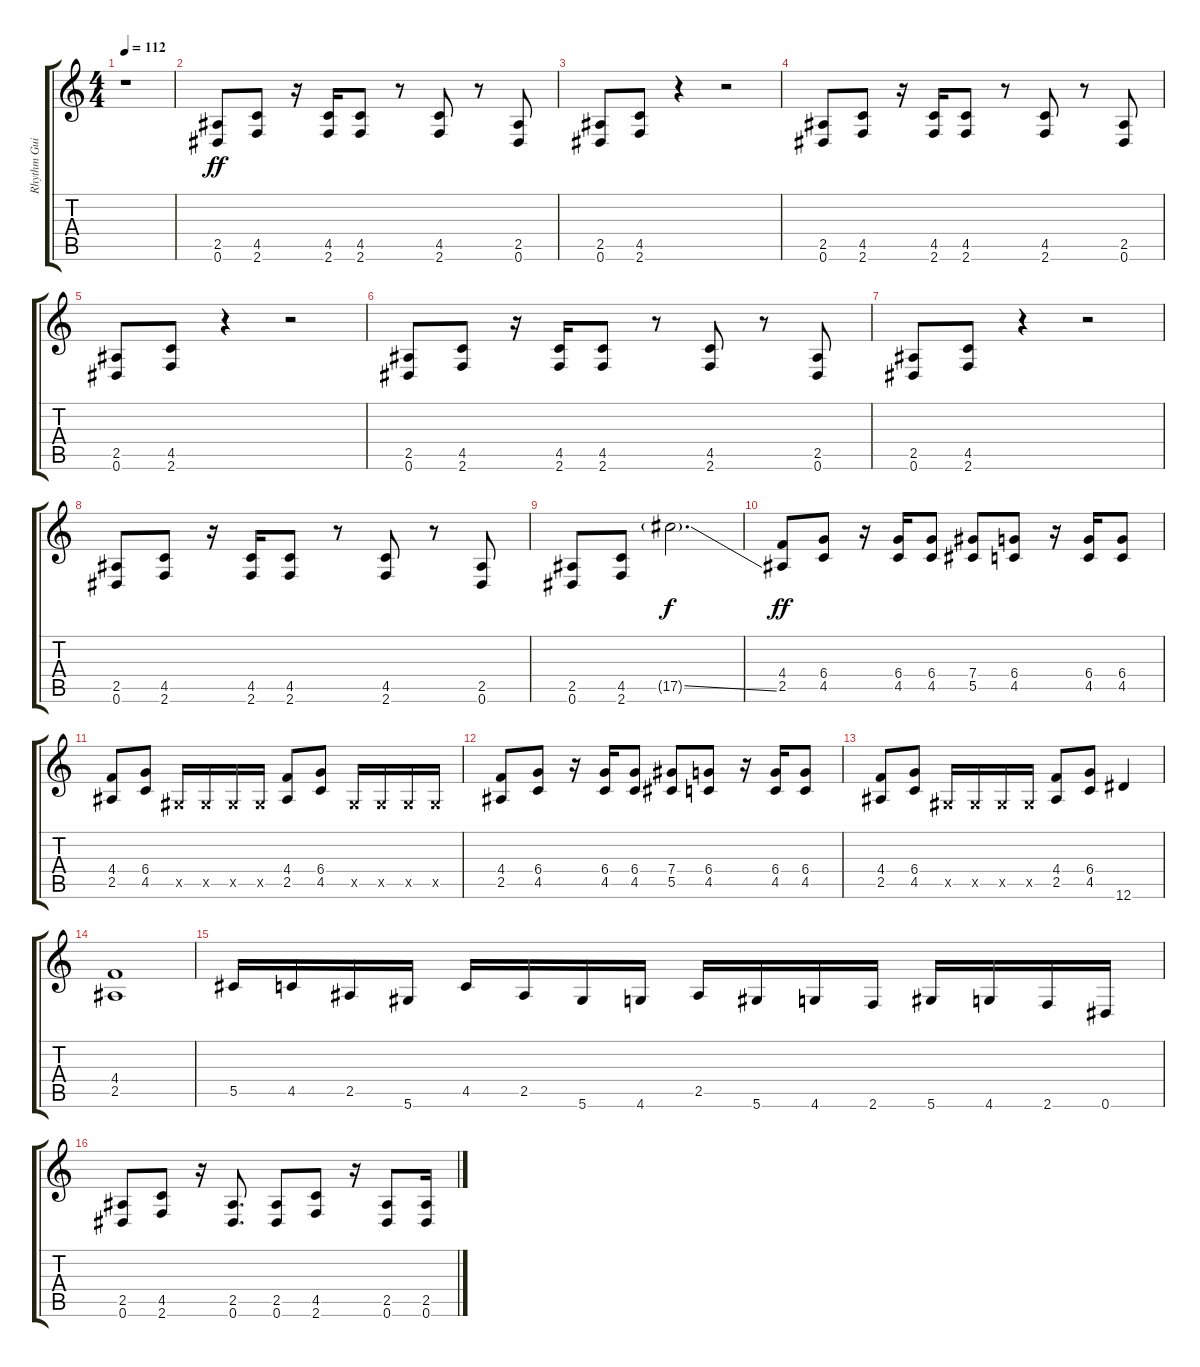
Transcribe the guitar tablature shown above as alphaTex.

\track ("Rhythm Guitar" "Rhythm Gui") {instrument distortionguitar}
\staff {score tabs}
\tuning (Eb4 Bb3 Gb3 Db3 Ab2 Eb2) {hide}
\ts (4 4)
\tempo 112
\clef g2
\ks c
r.1{dy ff} |
(2.5 0.6).8 (4.5 2.6).8 r.16 (4.5 2.6).16 (4.5 2.6).8 r.8 (4.5 2.6).8 r.8 (2.5 0.6).8 |
(2.5 0.6).8 (4.5 2.6).8 r.4 r.2 |
(2.5 0.6).8 (4.5 2.6).8 r.16 (4.5 2.6).16 (4.5 2.6).8 r.8 (4.5 2.6).8 r.8 (2.5 0.6).8 |
(2.5 0.6).8 (4.5 2.6).8 r.4 r.2 |
(2.5 0.6).8 (4.5 2.6).8 r.16 (4.5 2.6).16 (4.5 2.6).8 r.8 (4.5 2.6).8 r.8 (2.5 0.6).8 |
(2.5 0.6).8 (4.5 2.6).8 r.4 r.2 |
(2.5 0.6).8 (4.5 2.6).8 r.16 (4.5 2.6).16 (4.5 2.6).8 r.8 (4.5 2.6).8 r.8 (2.5 0.6).8 |
(2.5 0.6).8 (4.5 2.6).8 17.5{ss g}.2{d dy f} |
(4.4 2.5).8{dy ff} (6.4 4.5).8 r.16 (6.4 4.5).16 (6.4 4.5).8 (7.4 5.5).8 (6.4 4.5).8 r.16 (6.4 4.5).16 (6.4 4.5).8 |
(4.4 2.5).8 (6.4 4.5).8 0.5{x}.16 0.5{x}.16 0.5{x}.16 0.5{x}.16 (4.4 2.5).8 (6.4 4.5).8 0.5{x}.16 0.5{x}.16 0.5{x}.16 0.5{x}.16 |
(4.4 2.5).8 (6.4 4.5).8 r.16 (6.4 4.5).16 (6.4 4.5).8 (7.4 5.5).8 (6.4 4.5).8 r.16 (6.4 4.5).16 (6.4 4.5).8 |
(4.4 2.5).8 (6.4 4.5).8 0.5{x}.16 0.5{x}.16 0.5{x}.16 0.5{x}.16 (4.4 2.5).8 (6.4 4.5).8 12.6.4 |
(4.4 2.5).1 |
5.5.16 4.5.16 2.5.16 5.6.16 4.5.16 2.5.16 5.6.16 4.6.16 2.5.16 5.6.16 4.6.16 2.6.16 5.6.16 4.6.16 2.6.16 0.6.16 |
(2.5 0.6).8 (4.5 2.6).8 r.16 (2.5 0.6).8{d} (2.5 0.6).8 (4.5 2.6).8 r.16 (2.5 0.6).8 (2.5 0.6).16
